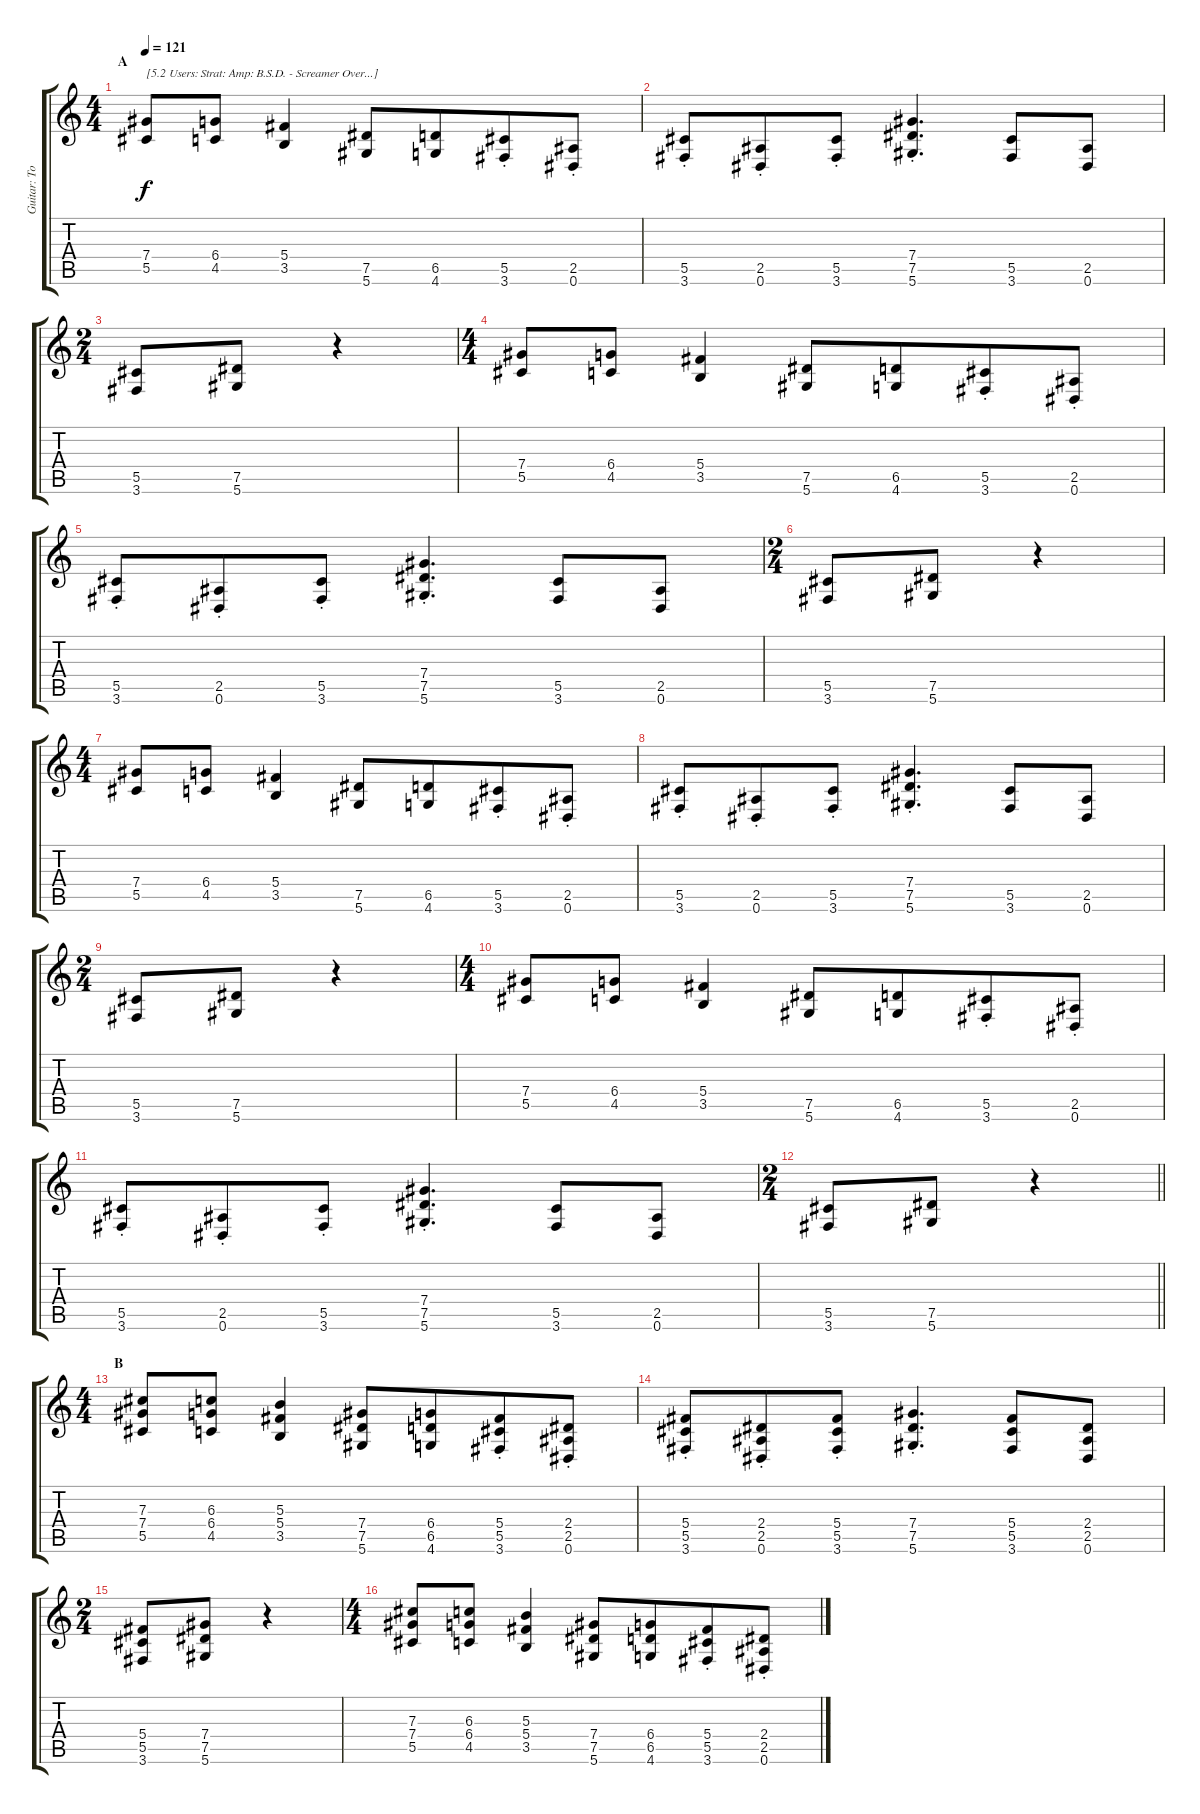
\track ("Guitar: Tony" "Guitar: To") {instrument distortionguitar}
\staff {score tabs}
\tuning (Eb4 Bb3 Gb3 Db3 Ab2 Eb2) {hide}
\ts (4 4)
\section ("" "A")
\tempo 121
\clef g2
\ks c
(7.4 5.5).8{txt "[5.2 Users: Strat: Amp: B.S.D. - Screamer Over...]" dy f instrument distortionguitar beam merge} (6.4 4.5).8 (5.4 3.5).4 (7.5 5.6).8{beam merge} (6.5 4.6).8{beam merge} (5.5{st} 3.6{st}).8{beam merge} (2.5{st} 0.6{st}).8 |
(5.5{st} 3.6{st}).8 (2.5{st} 0.6{st}).8{beam merge} (5.5{st} 3.6{st}).8 (7.4{st} 7.5 5.6).4{d} (5.5 3.6).8 (2.5 0.6).8 |
\ts (2 4)
(5.5 3.6).8 (7.5 5.6).8 r.4 |
\ts (4 4)
(7.4 5.5).8{beam merge} (6.4 4.5).8 (5.4 3.5).4 (7.5 5.6).8{beam merge} (6.5 4.6).8{beam merge} (5.5{st} 3.6{st}).8{beam merge} (2.5{st} 0.6{st}).8 |
(5.5{st} 3.6{st}).8 (2.5{st} 0.6{st}).8{beam merge} (5.5{st} 3.6{st}).8 (7.4{st} 7.5 5.6).4{d} (5.5 3.6).8 (2.5 0.6).8 |
\ts (2 4)
(5.5 3.6).8 (7.5 5.6).8 r.4 |
\ts (4 4)
(7.4 5.5).8{beam merge} (6.4 4.5).8 (5.4 3.5).4 (7.5 5.6).8{beam merge} (6.5 4.6).8{beam merge} (5.5{st} 3.6{st}).8{beam merge} (2.5{st} 0.6{st}).8 |
(5.5{st} 3.6{st}).8 (2.5{st} 0.6{st}).8{beam merge} (5.5{st} 3.6{st}).8 (7.4{st} 7.5 5.6).4{d} (5.5 3.6).8 (2.5 0.6).8 |
\ts (2 4)
(5.5 3.6).8 (7.5 5.6).8 r.4 |
\ts (4 4)
(7.4 5.5).8{beam merge} (6.4 4.5).8 (5.4 3.5).4 (7.5 5.6).8{beam merge} (6.5 4.6).8{beam merge} (5.5{st} 3.6{st}).8{beam merge} (2.5{st} 0.6{st}).8 |
(5.5{st} 3.6{st}).8 (2.5{st} 0.6{st}).8{beam merge} (5.5{st} 3.6{st}).8 (7.4{st} 7.5 5.6).4{d} (5.5 3.6).8 (2.5 0.6).8 |
\ts (2 4)
\barLineRight lightlight
(5.5 3.6).8 (7.5 5.6).8 r.4 |
\ts (4 4)
\section ("" "B")
(7.3 7.4 5.5).8{beam merge} (6.3 6.4 4.5).8 (5.3 5.4 3.5).4 (7.4 7.5 5.6).8{beam merge} (6.4 6.5 4.6).8{beam merge} (5.4{st} 5.5{st} 3.6{st}).8{beam merge} (2.4{st} 2.5{st} 0.6{st}).8 |
(5.4{st} 5.5{st} 3.6{st}).8 (2.4{st} 2.5{st} 0.6{st}).8{beam merge} (5.4{st} 5.5{st} 3.6{st}).8 (7.4{st} 7.5 5.6).4{d} (5.4 5.5 3.6).8 (2.4 2.5 0.6).8 |
\ts (2 4)
(5.4 5.5 3.6).8 (7.4 7.5 5.6).8 r.4 |
\ts (4 4)
(7.3 7.4 5.5).8{beam merge} (6.3 6.4 4.5).8 (5.3 5.4 3.5).4 (7.4 7.5 5.6).8{beam merge} (6.4 6.5 4.6).8{beam merge} (5.4{st} 5.5{st} 3.6{st}).8{beam merge} (2.4{st} 2.5{st} 0.6{st}).8
